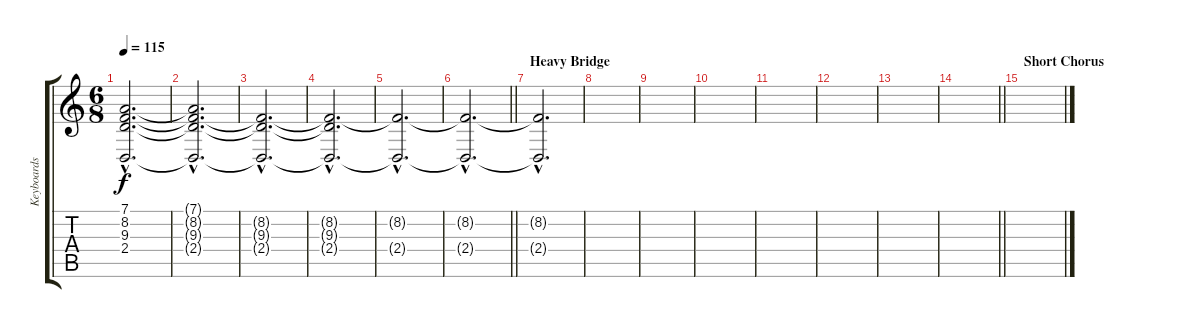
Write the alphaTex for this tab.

\track ("Keyboards II" "Keyboards ") {instrument synthstrings1}
\staff {score tabs}
\tuning (D4 A3 F3 C3 G2 C2) {hide}
\ts (6 8)
\tempo 115
\clef g2
\ks c
(7.1{hac t} 8.2{hac t} 9.3{hac t} 2.4{hac t}).2{d dy f} |
(7.1{hac t} 8.2{hac t} 9.3{hac t} 2.4{hac t}).2{d} |
(8.2{hac t} 9.3{hac t} 2.4{hac t}).2{d} |
(8.2{hac t} 9.3{hac t} 2.4{hac t}).2{d volume 0} |
(8.2{hac t} 2.4{hac t}).2{d} |
\barLineRight lightlight
(8.2{hac t} 2.4{hac t}).2{d} |
\section ("" "Heavy Bridge")
(8.2{hac t} 2.4{hac t}).2{d} |
|
|
|
|
|
|
\barLineRight lightlight
|
\section ("" "Short Chorus")
